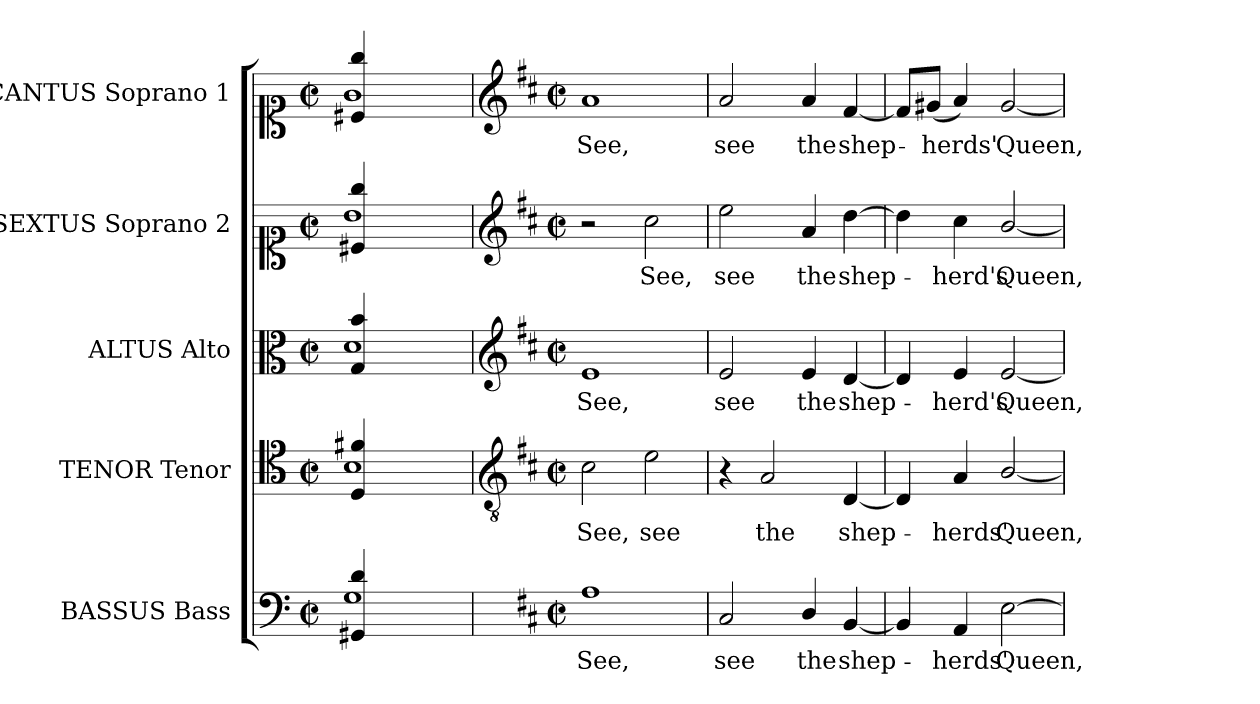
**kern	**text	**kern	**text	**kern	**text	**kern	**text	**kern	**text
*part5	*part5	*part4	*part4	*part3	*part3	*part2	*part2	*part1	*part1
*staff5	*staff5	*staff4	*staff4	*staff3	*staff3	*staff2	*staff2	*staff1	*staff1
*I"BASSUS Bass	*	*I"TENOR Tenor	*	*I"ALTUS Alto	*	*I"SEXTUS Soprano 2	*	*I"CANTUS Soprano 1	*
*I'B	*	*I'T	*	*I'A	*	*I'S2	*	*I'S1	*
!!LO:PB:g=z
*clefF4	*	*clefC4	*	*clefC3	*	*clefC1	*	*clefC1	*
*	*	*ITrd7c12	*	*	*	*	*	*	*
*k[]	*	*k[]	*	*k[]	*	*k[]	*	*k[]	*
*C:	*	*C:	*	*C:	*	*C:	*	*C:	*
*M2/2	*	*M2/2	*	*M2/2	*	*M2/2	*	*M2/2	*
*met(c|)	*	*met(c|)	*	*met(c|)	*	*met(c|)	*	*met(c|)	*
=1	=1	=1	=1	=1	=1	=1	=1	=1	=1
*^	*	*^	*	*^	*	*^	*	*^	*
4GG#Xi/ 4di	1Gi	.	4DDi/ 4F#Xi	1BBi	.	4Gi/ 4bi	1di	.	4c#Xi/ 4ggi	1bi	.	4c#Xi/ 4ggi	1gi	.
2.ryy	.	.	2.ryy	.	.	2.ryy	.	.	2.ryy	.	.	2.ryy	.	.
*v	*v	*	*	*	*	*v	*v	*	*v	*v	*	*v	*v	*
*	*	*v	*v	*	*	*	*	*	*	*
=1	=1	=1	=1	=1	=1	=1	=1	=1	=1
*	*	*clefGv2	*	*clefG2	*	*clefG2	*	*clefG2	*
*k[f#c#]	*	*k[f#c#]	*	*k[f#c#]	*	*k[f#c#]	*	*k[f#c#]	*
*D:	*	*D:	*	*D:	*	*D:	*	*D:	*
*M2/2	*	*M2/2	*	*M2/2	*	*M2/2	*	*M2/2	*
*met(c|)	*	*met(c|)	*	*met(c|)	*	*met(c|)	*	*met(c|)	*
!	!LO:LY:b:color=#000000	!	!	!	!	!	!	!	!
!	!	!	!LO:LY:b:color=#000000	!	!	!	!	!	!
!	!	!	!	!	!LO:LY:b:color=#000000	!	!	!	!
!	!	!	!	!	!	!	!	!	!LO:LY:b:color=#000000
1Ai	See,	2C#i\	See,	1ei	See,	2r	.	1ai	See,
!	!	!	!LO:LY:b:color=#000000	!	!	!	!	!	!
!	!	!	!	!	!	!	!LO:LY:b:color=#000000	!	!
.	.	2Ei\	see	.	.	2cc#i\	See,	.	.
=2	=2	=2	=2	=2	=2	=2	=2	=2	=2
!	!LO:LY:b:color=#000000	!	!	!	!	!	!	!	!
!	!	!	!	!	!LO:LY:b:color=#000000	!	!	!	!
!	!	!	!	!	!	!	!LO:LY:b:color=#000000	!	!
!	!	!	!	!	!	!	!	!	!LO:LY:b:color=#000000
2C#i/	see	4r	.	2ei/	see	2eei\	see	2ai/	see
!	!	!	!LO:LY:b:color=#000000	!	!	!	!	!	!
.	.	2AAi/	the	.	.	.	.	.	.
!	!LO:LY:b:color=#000000	!	!	!	!	!	!	!	!
!	!	!	!	!	!LO:LY:b:color=#000000	!	!	!	!
!	!	!	!	!	!	!	!LO:LY:b:color=#000000	!	!
!	!	!	!	!	!	!	!	!	!LO:LY:b:color=#000000
4Di/	the	.	.	4ei/	the	4ai/	the	4ai/	the
!	!LO:LY:b:color=#000000	!	!	!	!	!	!	!	!
!	!	!	!LO:LY:b:color=#000000	!	!	!	!	!	!
!	!	!	!	!	!LO:LY:b:color=#000000	!	!	!	!
!	!	!	!	!	!	!	!LO:LY:b:color=#000000	!	!
!	!	!	!	!	!	!	!	!	!LO:LY:b:color=#000000
[4BBi/	shep-	[4DDi/	shep-	[4di/	shep-	[4ddi\	shep-	[4f#i/	shep-
=3	=3	=3	=3	=3	=3	=3	=3	=3	=3
4BBi/]	.	4DDi/]	.	4di/]	.	4ddi\]	.	8f#i/L]	.
!	!	!	!	!	!	!	!	!	!LO:LY:b:color=#000000
.	.	.	.	.	.	.	.	(8g#Xi/J	-herds'
!	!LO:LY:b:color=#000000	!	!	!	!	!	!	!	!
!	!	!	!LO:LY:b:color=#000000	!	!	!	!	!	!
!	!	!	!	!	!LO:LY:b:color=#000000	!	!	!	!
!	!	!	!	!	!	!	!LO:LY:b:color=#000000	!	!
4AAi/	-herds'	4AAi/	-herds'	4ei/	-herd's	4cc#i\	-herd's	4ai/)	.
!	!LO:LY:b:color=#000000	!	!	!	!	!	!	!	!
!	!	!	!LO:LY:b:color=#000000	!	!	!	!	!	!
!	!	!	!	!	!LO:LY:b:color=#000000	!	!	!	!
!	!	!	!	!	!	!	!LO:LY:b:color=#000000	!	!
!	!	!	!	!	!	!	!	!	!LO:LY:b:color=#000000
[2Ei\	Queen,	[2BBi/	Queen,	[2ei/	Queen,	[2bi/	Queen,	[2g#i/	Queen,
=	=	=	=	=	=	=	=	=	=
*-	*-	*-	*-	*-	*-	*-	*-	*-	*-
